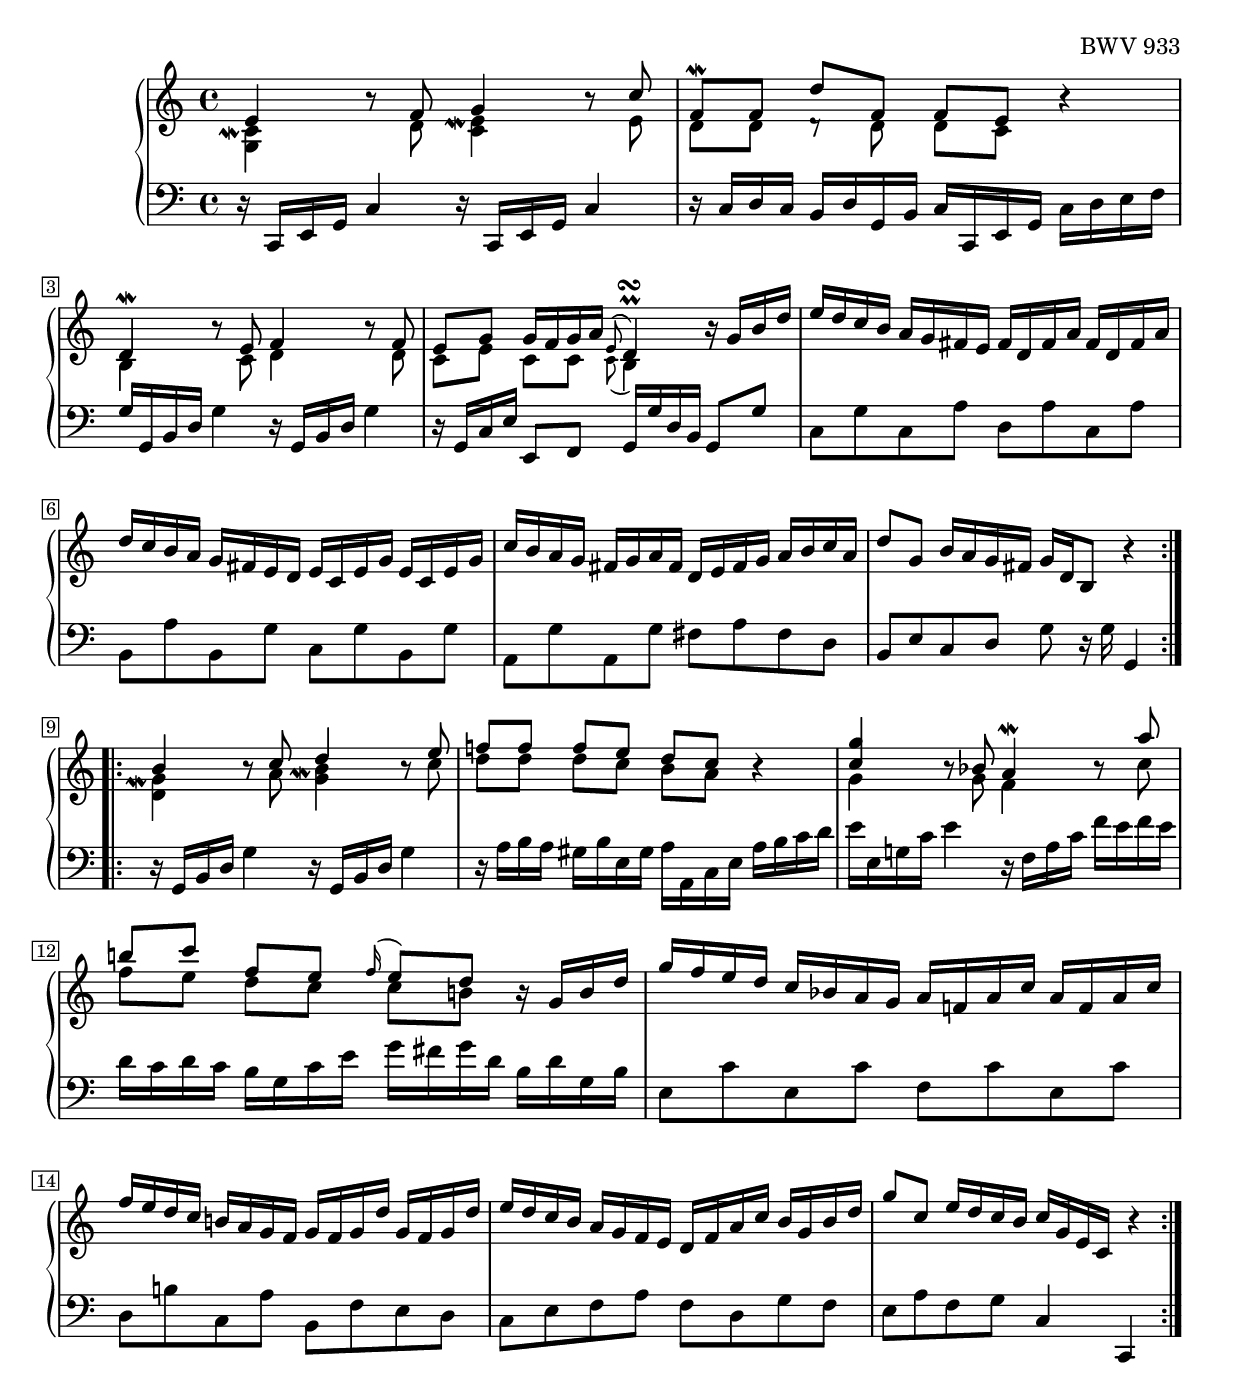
Global = {
  \key c \major
  \time 4/4
  \include "./global.ly"
}

textmordent = \markup { \musicglyph "scripts.mordent" }

Sopran = \context Voice = "one" \relative c' {
  \voiceOne
  \override Rest.staff-position = #0
  \repeat volta 2 {
  %1
  | \once\override NoteColumn.force-hshift = #0.5 e4
    r8 f \once\override NoteColumn.force-hshift = #1 g4 r8 c
  | f,8 \mordent[ f ] d'[ f,] f[ e] r4
  | d4 \mordent r8 e f4 r8 f
  | e8[ g] g16[ f g a] \appoggiatura e8 d4-\prall^\markup {
      \hspace #0.6 \musicglyph "scripts.turn"
    } r16 g[ b d]
  %5
  | e16[ d c b] a[ g fis e] fis[ d fis a] fis[ d fis a]
  | d[ c b a] g[ fis e d] e[ c e g] e[ c e g]
  | c[ b a g] fis[ g a fis] d[ e fis g] a[ b c a]
  | d8[ g,] b16[ a g fis] g[ d b8] r4
  }
  \break
  \repeat volta 2 {
  | \once\override NoteColumn.force-hshift = #1.2 b'4
    r8 c
    \once\override NoteColumn.force-hshift = #1.2 d4
    r8 e
  %10
  | f!8[ f] f[ e] d[ c] r4
  | <c g'>4 r8 bes a4 \mordent r8 a'
  | b!8[ c] f,[ e] \appoggiatura f16 e8[ d] r16 g,[ b d]
  | g16[ f e d] c[ bes a g] a[ f a c] a[ f a c]
  | f[ e d c] b[ a g f] g[ f g d'] g,[ f g d']
  %15
  | e[ d c b] a[ g f e] d[ f a c] b[ g b d]
  | g8[c,] e16[ d c b] c[ g e c]
    \once\override Voice.Rest.X-offset = #1 r4
  }
  \fine
}

Alto = \context Voice = "two" \relative c' {
  \voiceTwo
  \override Rest.staff-position = #0
  \repeat volta 2 {
  %1
  | \once\override Staff.TextScript.extra-offset = #'(-1.5 . -6.4)
    \once\override NoteColumn.force-hshift = #0.5 <g c>4^\textmordent
    s8 d'
    \once\override Staff.TextScript.extra-offset = #'(-1.5 . -5.4)
    \once\override NoteColumn.force-hshift = #1
    <c e>4^\textmordent s8 e
  | d8[ d] d\rest d d[ c] s4
  | b4 s8 c d4 s8 d
  | c8[ e] c[ c] \appoggiatura c b4 s
  %5
  | s1*4
  }
  \repeat volta 2 {
  | \once\override Staff.TextScript.extra-offset = #'(-1.5 . -5)
    \once\override NoteColumn.force-hshift = #1.2 <d g>4^\textmordent s8 a'
    \once\override Staff.TextScript.extra-offset = #'(-1.5 . -4.8)
    \once\override NoteColumn.force-hshift = #1.2
    <g b >4^\textmordent s8 c
  | d[ d] d[ c] b[ a] s4
  | g4 s8 g f4 s8 c'
  | f8[ e] d[ c] c[ b] s4
  | s1*4
  }
}

Bass = \context Voice = "four" \relative c, {
  \voiceFour
  \override Rest.staff-position = #0
  \stemNeutral
  \repeat volta 2 {
  %1
  | \once\override NoteColumn.force-hshift = #0.5 r16 c[ e g] c4
    \once\override NoteColumn.force-hshift = #1 r16 c,[ e g] c4
  | r16 c[ d c] b[ d g, b] c[ c, e g] c[ d e f]
  | g[ g, b d] g4 r16 g,[ b d] g4
  | r16 g,[ c e] e,8[ f] g16[ g' d b] g8[ g']
  %5
  | c,[ g' c, a'] d,[ a' c, a']
  | b,[ a' b, g'] c,[ g' b, g']
  | a,[ g' a, g'] fis[ a fis d]
  | b[ e c d] g r16 g g,4
  }
  \repeat volta 2 {
  | \once\override Voice.Rest.X-offset = #1.5 r16 g[ b d ] g4
    \once\override Voice.Rest.X-offset = #1 r16 g,[ b d ] g4
  %10
  | r16 a[ b a ] gis[ b e, gis] a[ a, c e] a[ b c d]
  | e[ e, g c] e4 r16 f,[ a c] f[ e f e ]
  | d[c d c] b[ g c e] g[ fis g d] b[ d g, b]
  | e,8[ c' e, c'] f,[ c' e, c']
  | d,[ b'! c, a'] b,[ f' e d]
  %15
  | c[ e f a] f[ d g f]
  | e[ a f g] c,4 \once\override NoteColumn.force-hshift = #1 c,
  }
  \fine
}

\score {
  \new PianoStaff
  <<
    \accidentalStyle Score.piano
    \context Staff = "upper" <<
      \set Staff.midiInstrument = #"acoustic grand"
      \Global
      \clef treble
      \Sopran
      \Alto
    >>
    \context Staff = "lower" <<
      \set Staff.midiInstrument = #"acoustic grand"
      \Global
      \clef bass
      \Bass
    >>
  >>
  \header {
    composer = "Johann Sebastian Bach"
    opus = "BWV 933"
    title = \markup { "1. Kleines Präludium C-Dur" }
  }
  \layout {
    \context {
      \PianoStaff
      % More space between staves in the same PianoStaff
      %\override StaffGrouper.staff-staff-spacing.minimum-distance = 12
      \override TextScript.font-shape = #'italic
    }
  }
  \midi {
    \tempo 4 = 100
  }
}
